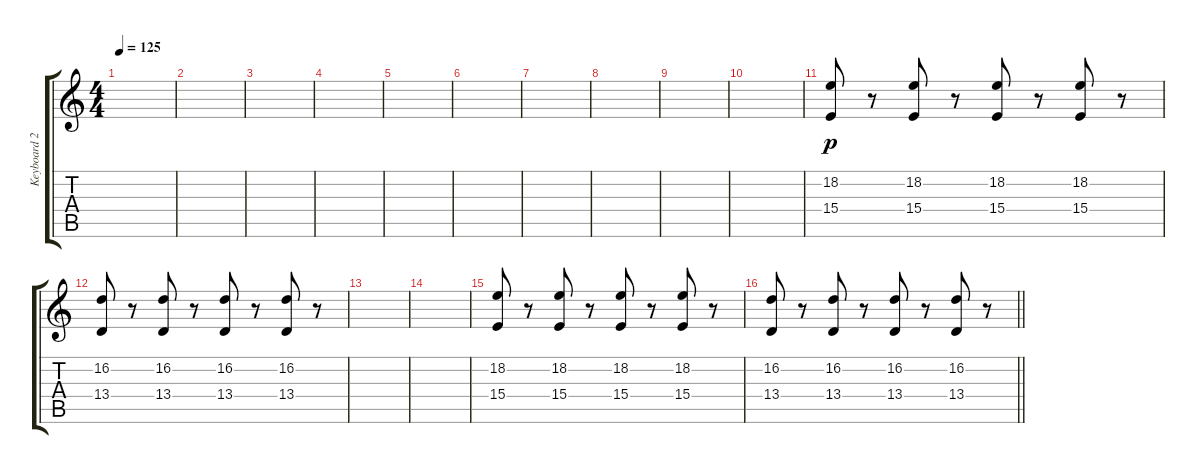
\track ("Keyboard 2" "Keyboard 2") {instrument stringensemble1}
\staff {score tabs}
\tuning (Eb4 Bb3 Gb3 Db3 Ab2 Db2) {hide}
\ts (4 4)
\tempo 125
\clef g2
\ks c
|
|
|
|
|
|
|
|
|
|
(18.2 15.4).8{dy p} r.8 (18.2 15.4).8 r.8 (18.2 15.4).8 r.8 (18.2 15.4).8 r.8 |
(16.2 13.4).8 r.8 (16.2 13.4).8 r.8 (16.2 13.4).8 r.8 (16.2 13.4).8 r.8 |
|
|
(18.2 15.4).8 r.8 (18.2 15.4).8 r.8 (18.2 15.4).8 r.8 (18.2 15.4).8 r.8 |
\barLineRight lightlight
(16.2 13.4).8 r.8 (16.2 13.4).8 r.8 (16.2 13.4).8 r.8 (16.2 13.4).8 r.8
